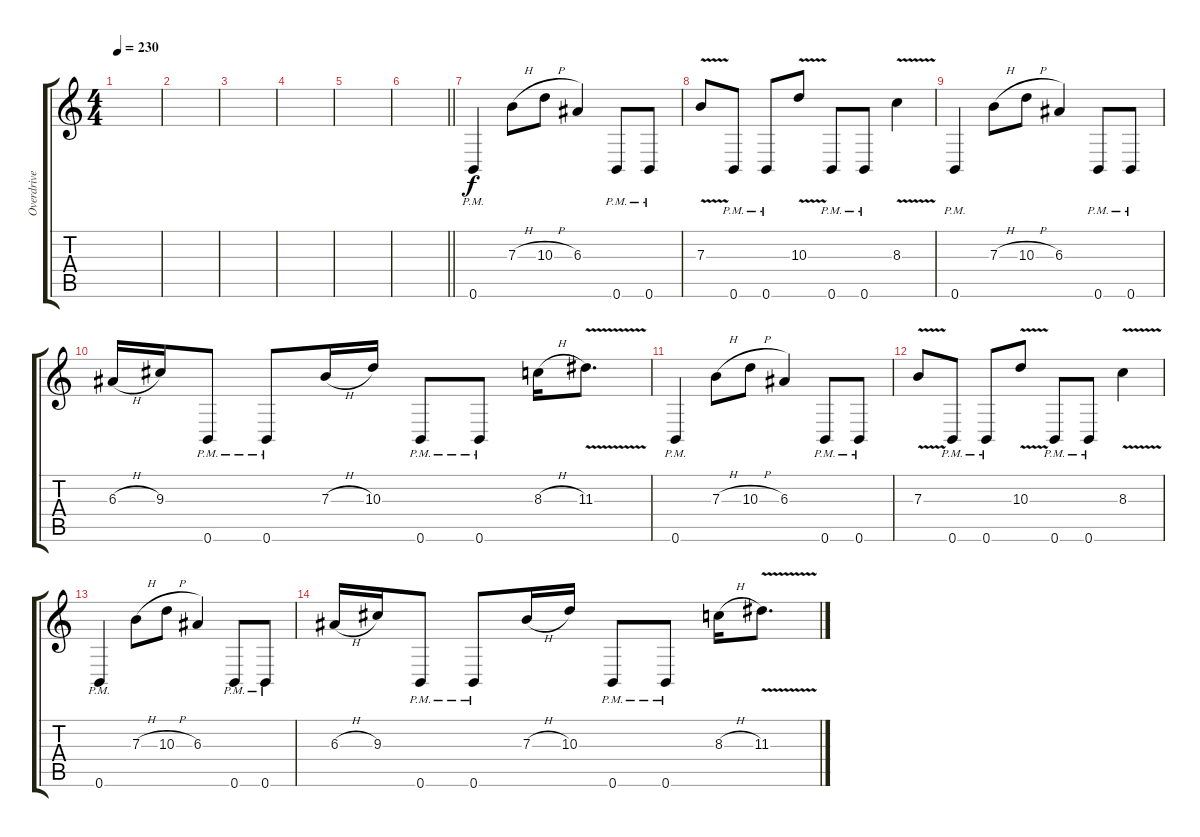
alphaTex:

\track ("Overdrive Guitar" "Overdrive ") {instrument overdrivenguitar}
\staff {score tabs}
\tuning (Db4 Ab3 E3 B2 Gb2 B1) {hide}
\ts (4 4)
\tempo 230
\clef g2
\ks c
|
|
|
|
|
\barLineRight lightlight
|
\section ("" " ")
0.6{pm}.4 7.3{h}.8 10.3{h}.8 6.3.4 0.6{pm}.8 0.6{pm}.8 |
7.3{v}.8 0.6{pm}.8 0.6{pm}.8 10.3{v}.8 0.6{pm}.8 0.6{pm}.8 8.3{v}.4 |
0.6{pm}.4 7.3{h}.8 10.3{h}.8 6.3.4 0.6{pm}.8 0.6{pm}.8 |
6.3{h}.16 9.3.16 0.6{pm}.8 0.6{pm}.8 7.3{h}.16 10.3.16 0.6{pm}.8 0.6{pm}.8 8.3{h}.16 11.3{v}.8{d} |
0.6{pm}.4 7.3{h}.8 10.3{h}.8 6.3.4 0.6{pm}.8 0.6{pm}.8 |
7.3{v}.8 0.6{pm}.8 0.6{pm}.8 10.3{v}.8 0.6{pm}.8 0.6{pm}.8 8.3{v}.4 |
0.6{pm}.4 7.3{h}.8 10.3{h}.8 6.3.4 0.6{pm}.8 0.6{pm}.8 |
6.3{h}.16 9.3.16 0.6{pm}.8 0.6{pm}.8 7.3{h}.16 10.3.16 0.6{pm}.8 0.6{pm}.8 8.3{h}.16 11.3{v}.8{d}
